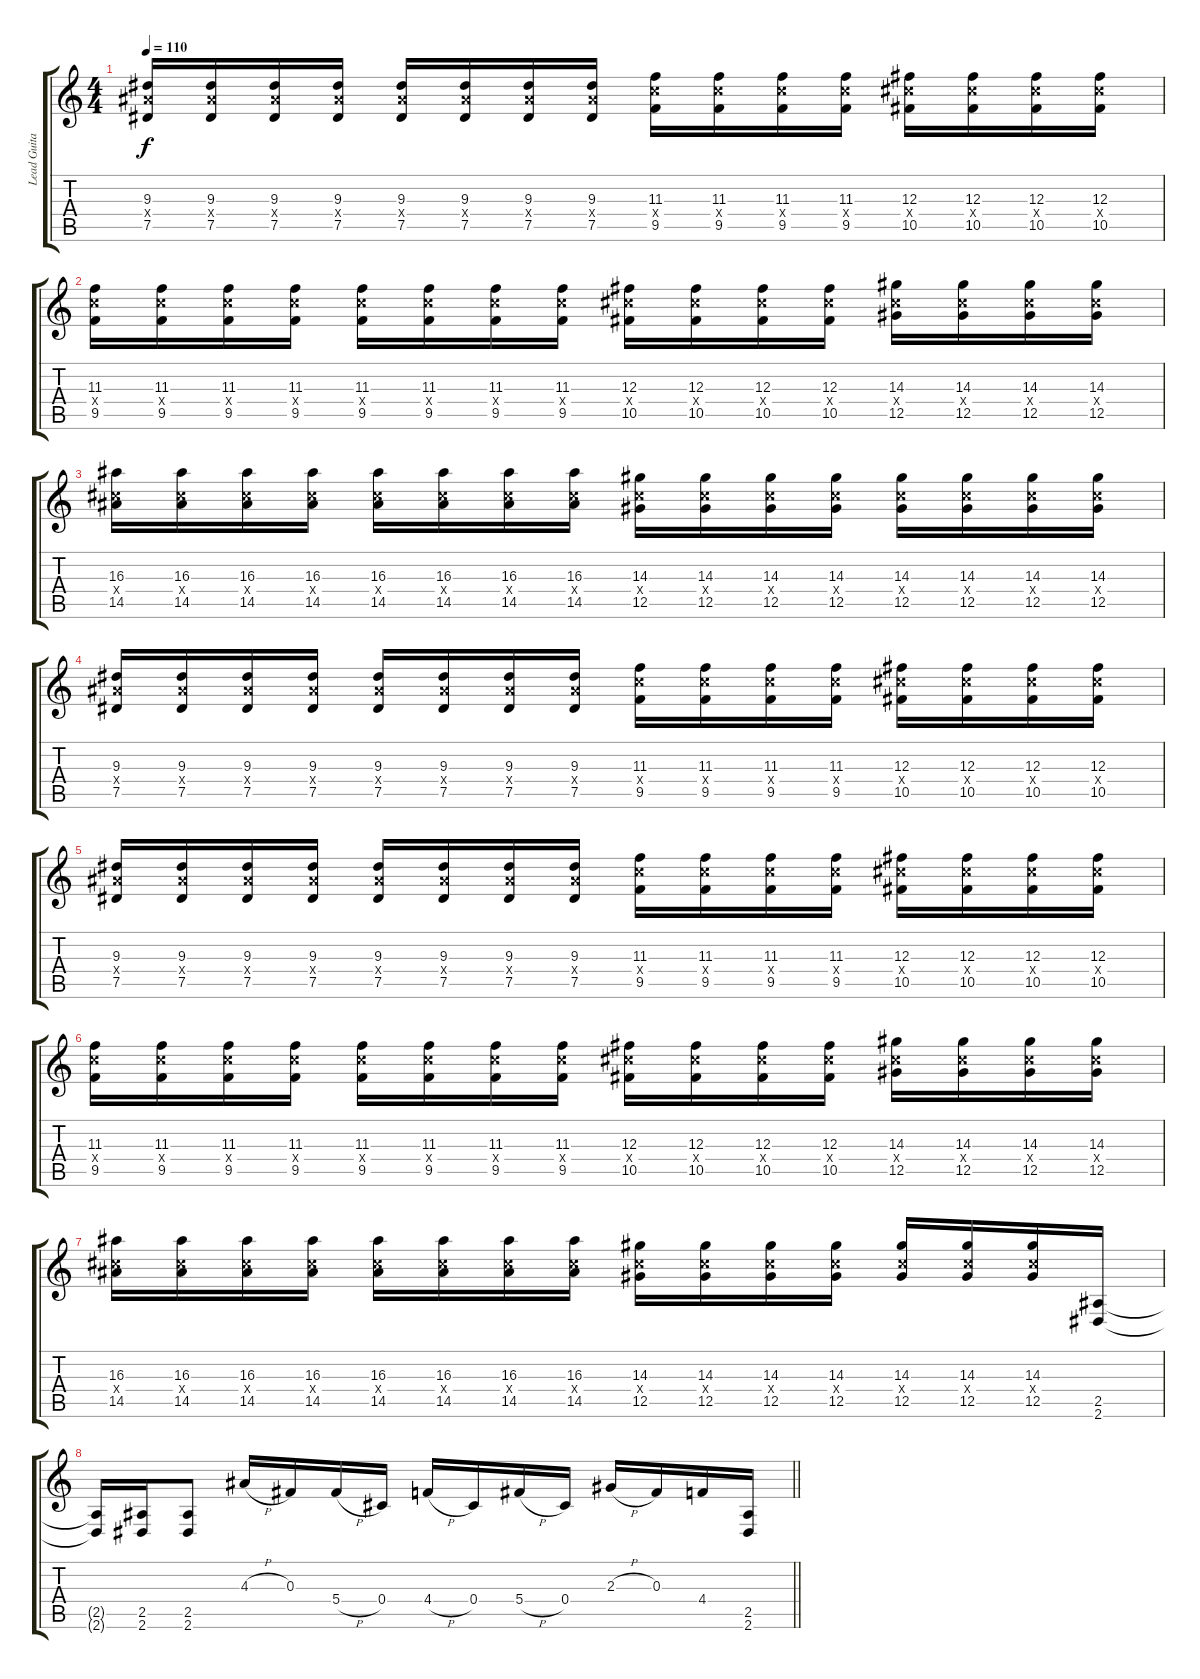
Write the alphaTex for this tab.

\track ("Lead Guitar" "Lead Guita") {instrument distortionguitar}
\staff {score tabs}
\tuning (Eb4 Bb3 Gb3 Db3 Ab2 Db2) {hide}
\ts (4 4)
\tempo 110
\clef g2
\ks c
(9.3 9.4{x} 7.5).16{dy f} (9.3 9.4{x} 7.5).16 (9.3 9.4{x} 7.5).16 (9.3 9.4{x} 7.5).16 (9.3 9.4{x} 7.5).16 (9.3 9.4{x} 7.5).16 (9.3 9.4{x} 7.5).16 (9.3 9.4{x} 7.5).16 (11.3 11.4{x} 9.5).16 (11.3 11.4{x} 9.5).16 (11.3 11.4{x} 9.5).16 (11.3 11.4{x} 9.5).16 (12.3 12.4{x} 10.5).16 (12.3 12.4{x} 10.5).16 (12.3 12.4{x} 10.5).16 (12.3 12.4{x} 10.5).16 |
(11.3 11.4{x} 9.5).16 (11.3 11.4{x} 9.5).16 (11.3 11.4{x} 9.5).16 (11.3 11.4{x} 9.5).16 (11.3 11.4{x} 9.5).16 (11.3 11.4{x} 9.5).16 (11.3 11.4{x} 9.5).16 (11.3 11.4{x} 9.5).16 (12.3 12.4{x} 10.5).16 (12.3 12.4{x} 10.5).16 (12.3 12.4{x} 10.5).16 (12.3 12.4{x} 10.5).16 (14.3 12.4{x} 12.5).16 (14.3 12.4{x} 12.5).16 (14.3 12.4{x} 12.5).16 (14.3 12.4{x} 12.5).16 |
(16.3 12.4{x} 14.5).16 (16.3 12.4{x} 14.5).16 (16.3 12.4{x} 14.5).16 (16.3 12.4{x} 14.5).16 (16.3 12.4{x} 14.5).16 (16.3 12.4{x} 14.5).16 (16.3 12.4{x} 14.5).16 (16.3 12.4{x} 14.5).16 (14.3 12.4{x} 12.5).16 (14.3 12.4{x} 12.5).16 (14.3 12.4{x} 12.5).16 (14.3 12.4{x} 12.5).16 (14.3 12.4{x} 12.5).16 (14.3 12.4{x} 12.5).16 (14.3 12.4{x} 12.5).16 (14.3 12.4{x} 12.5).16 |
(9.3 9.4{x} 7.5).16{volume 10 balance 6} (9.3 9.4{x} 7.5).16 (9.3 9.4{x} 7.5).16 (9.3 9.4{x} 7.5).16 (9.3 9.4{x} 7.5).16 (9.3 9.4{x} 7.5).16 (9.3 9.4{x} 7.5).16 (9.3 9.4{x} 7.5).16 (11.3 11.4{x} 9.5).16 (11.3 11.4{x} 9.5).16 (11.3 11.4{x} 9.5).16 (11.3 11.4{x} 9.5).16 (12.3 12.4{x} 10.5).16 (12.3 12.4{x} 10.5).16 (12.3 12.4{x} 10.5).16 (12.3 12.4{x} 10.5).16 |
(9.3 9.4{x} 7.5).16 (9.3 9.4{x} 7.5).16 (9.3 9.4{x} 7.5).16 (9.3 9.4{x} 7.5).16 (9.3 9.4{x} 7.5).16 (9.3 9.4{x} 7.5).16 (9.3 9.4{x} 7.5).16 (9.3 9.4{x} 7.5).16 (11.3 11.4{x} 9.5).16 (11.3 11.4{x} 9.5).16 (11.3 11.4{x} 9.5).16 (11.3 11.4{x} 9.5).16 (12.3 12.4{x} 10.5).16 (12.3 12.4{x} 10.5).16 (12.3 12.4{x} 10.5).16 (12.3 12.4{x} 10.5).16 |
(11.3 11.4{x} 9.5).16 (11.3 11.4{x} 9.5).16 (11.3 11.4{x} 9.5).16 (11.3 11.4{x} 9.5).16 (11.3 11.4{x} 9.5).16 (11.3 11.4{x} 9.5).16 (11.3 11.4{x} 9.5).16 (11.3 11.4{x} 9.5).16 (12.3 12.4{x} 10.5).16 (12.3 12.4{x} 10.5).16 (12.3 12.4{x} 10.5).16 (12.3 12.4{x} 10.5).16 (14.3 12.4{x} 12.5).16 (14.3 12.4{x} 12.5).16 (14.3 12.4{x} 12.5).16 (14.3 12.4{x} 12.5).16 |
(16.3 12.4{x} 14.5).16 (16.3 12.4{x} 14.5).16 (16.3 12.4{x} 14.5).16 (16.3 12.4{x} 14.5).16 (16.3 12.4{x} 14.5).16 (16.3 12.4{x} 14.5).16 (16.3 12.4{x} 14.5).16 (16.3 12.4{x} 14.5).16 (14.3 12.4{x} 12.5).16 (14.3 12.4{x} 12.5).16 (14.3 12.4{x} 12.5).16 (14.3 12.4{x} 12.5).16 (14.3 12.4{x} 12.5).16 (14.3 12.4{x} 12.5).16 (14.3 12.4{x} 12.5).16 (2.5 2.6).16{volume 11 balance 6} |
\barLineRight lightlight
(2.5{t} 2.6{t}).16 (2.5 2.6).16 (2.5 2.6).8 4.3{h}.16 0.3.16 5.4{h}.16 0.4.16 4.4{h}.16 0.4.16 5.4{h}.16 0.4.16 2.3{h}.16 0.3.16 4.4.16 (2.5 2.6).16
